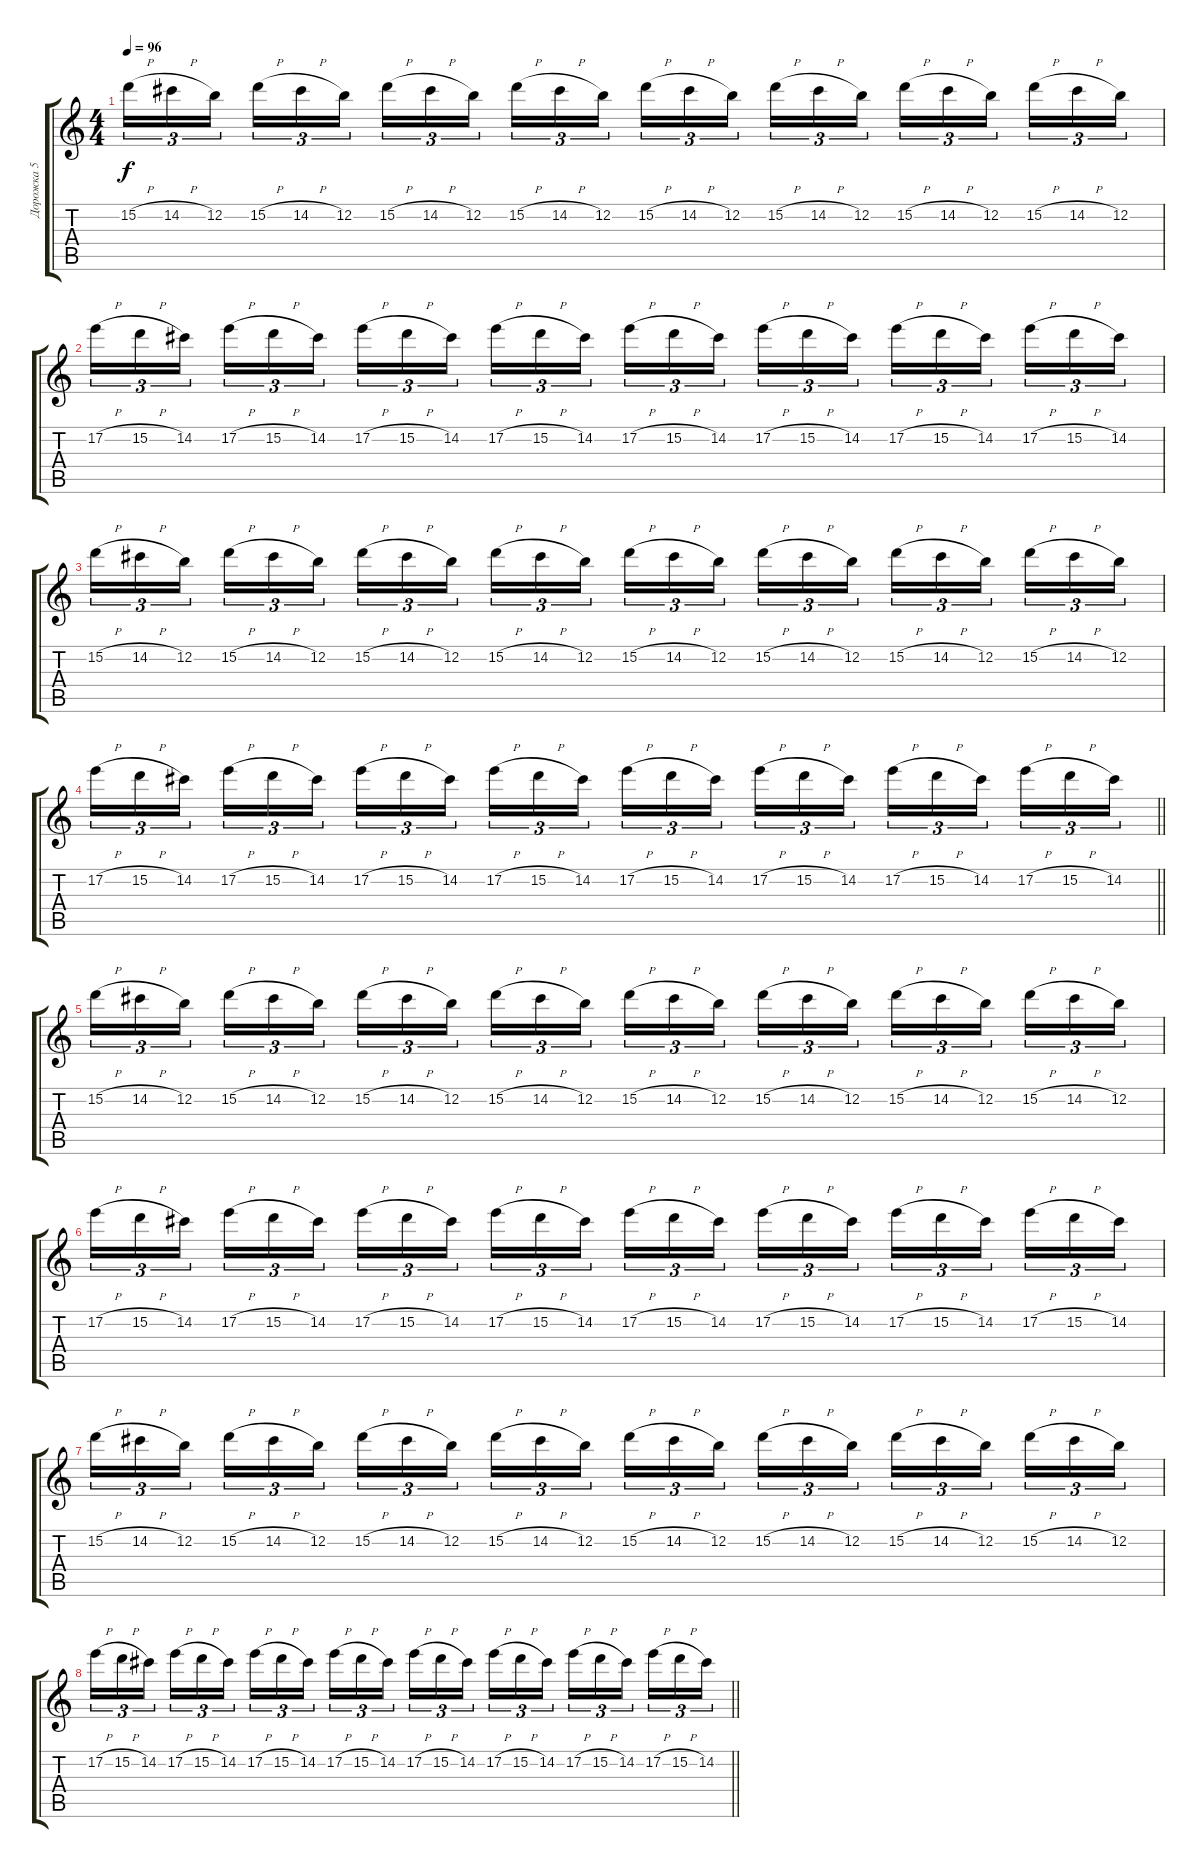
\track ("Дорожка 5" "Дорожка 5") {instrument distortionguitar}
\staff {score tabs}
\tuning (E4 B3 G3 D3 A2 E2) {hide}
\ts (4 4)
\tempo 96
\clef g2
\ks c
15.2{h}.16{tu (3 2) dy f} 14.2{h}.16{tu (3 2)} 12.2.16{tu (3 2) beam splitsecondary} 15.2{h}.16{tu (3 2)} 14.2{h}.16{tu (3 2)} 12.2.16{tu (3 2)} 15.2{h}.16{tu (3 2)} 14.2{h}.16{tu (3 2)} 12.2.16{tu (3 2) beam splitsecondary} 15.2{h}.16{tu (3 2)} 14.2{h}.16{tu (3 2)} 12.2.16{tu (3 2)} 15.2{h}.16{tu (3 2)} 14.2{h}.16{tu (3 2)} 12.2.16{tu (3 2) beam splitsecondary} 15.2{h}.16{tu (3 2)} 14.2{h}.16{tu (3 2)} 12.2.16{tu (3 2)} 15.2{h}.16{tu (3 2)} 14.2{h}.16{tu (3 2)} 12.2.16{tu (3 2) beam splitsecondary} 15.2{h}.16{tu (3 2)} 14.2{h}.16{tu (3 2)} 12.2.16{tu (3 2)} |
17.2{h}.16{tu (3 2)} 15.2{h}.16{tu (3 2)} 14.2.16{tu (3 2) beam splitsecondary} 17.2{h}.16{tu (3 2)} 15.2{h}.16{tu (3 2)} 14.2.16{tu (3 2)} 17.2{h}.16{tu (3 2)} 15.2{h}.16{tu (3 2)} 14.2.16{tu (3 2) beam splitsecondary} 17.2{h}.16{tu (3 2)} 15.2{h}.16{tu (3 2)} 14.2.16{tu (3 2)} 17.2{h}.16{tu (3 2)} 15.2{h}.16{tu (3 2)} 14.2.16{tu (3 2) beam splitsecondary} 17.2{h}.16{tu (3 2)} 15.2{h}.16{tu (3 2)} 14.2.16{tu (3 2)} 17.2{h}.16{tu (3 2)} 15.2{h}.16{tu (3 2)} 14.2.16{tu (3 2) beam splitsecondary} 17.2{h}.16{tu (3 2)} 15.2{h}.16{tu (3 2)} 14.2.16{tu (3 2)} |
15.2{h}.16{tu (3 2)} 14.2{h}.16{tu (3 2)} 12.2.16{tu (3 2) beam splitsecondary} 15.2{h}.16{tu (3 2)} 14.2{h}.16{tu (3 2)} 12.2.16{tu (3 2)} 15.2{h}.16{tu (3 2)} 14.2{h}.16{tu (3 2)} 12.2.16{tu (3 2) beam splitsecondary} 15.2{h}.16{tu (3 2)} 14.2{h}.16{tu (3 2)} 12.2.16{tu (3 2)} 15.2{h}.16{tu (3 2)} 14.2{h}.16{tu (3 2)} 12.2.16{tu (3 2) beam splitsecondary} 15.2{h}.16{tu (3 2)} 14.2{h}.16{tu (3 2)} 12.2.16{tu (3 2)} 15.2{h}.16{tu (3 2)} 14.2{h}.16{tu (3 2)} 12.2.16{tu (3 2) beam splitsecondary} 15.2{h}.16{tu (3 2)} 14.2{h}.16{tu (3 2)} 12.2.16{tu (3 2)} |
\barLineRight lightlight
17.2{h}.16{tu (3 2)} 15.2{h}.16{tu (3 2)} 14.2.16{tu (3 2) beam splitsecondary} 17.2{h}.16{tu (3 2)} 15.2{h}.16{tu (3 2)} 14.2.16{tu (3 2)} 17.2{h}.16{tu (3 2)} 15.2{h}.16{tu (3 2)} 14.2.16{tu (3 2) beam splitsecondary} 17.2{h}.16{tu (3 2)} 15.2{h}.16{tu (3 2)} 14.2.16{tu (3 2)} 17.2{h}.16{tu (3 2)} 15.2{h}.16{tu (3 2)} 14.2.16{tu (3 2) beam splitsecondary} 17.2{h}.16{tu (3 2)} 15.2{h}.16{tu (3 2)} 14.2.16{tu (3 2)} 17.2{h}.16{tu (3 2)} 15.2{h}.16{tu (3 2)} 14.2.16{tu (3 2) beam splitsecondary} 17.2{h}.16{tu (3 2)} 15.2{h}.16{tu (3 2)} 14.2.16{tu (3 2)} |
15.2{h}.16{tu (3 2)} 14.2{h}.16{tu (3 2)} 12.2.16{tu (3 2) beam splitsecondary} 15.2{h}.16{tu (3 2)} 14.2{h}.16{tu (3 2)} 12.2.16{tu (3 2)} 15.2{h}.16{tu (3 2)} 14.2{h}.16{tu (3 2)} 12.2.16{tu (3 2) beam splitsecondary} 15.2{h}.16{tu (3 2)} 14.2{h}.16{tu (3 2)} 12.2.16{tu (3 2)} 15.2{h}.16{tu (3 2)} 14.2{h}.16{tu (3 2)} 12.2.16{tu (3 2) beam splitsecondary} 15.2{h}.16{tu (3 2)} 14.2{h}.16{tu (3 2)} 12.2.16{tu (3 2)} 15.2{h}.16{tu (3 2)} 14.2{h}.16{tu (3 2)} 12.2.16{tu (3 2) beam splitsecondary} 15.2{h}.16{tu (3 2)} 14.2{h}.16{tu (3 2)} 12.2.16{tu (3 2)} |
17.2{h}.16{tu (3 2)} 15.2{h}.16{tu (3 2)} 14.2.16{tu (3 2) beam splitsecondary} 17.2{h}.16{tu (3 2)} 15.2{h}.16{tu (3 2)} 14.2.16{tu (3 2)} 17.2{h}.16{tu (3 2)} 15.2{h}.16{tu (3 2)} 14.2.16{tu (3 2) beam splitsecondary} 17.2{h}.16{tu (3 2)} 15.2{h}.16{tu (3 2)} 14.2.16{tu (3 2)} 17.2{h}.16{tu (3 2)} 15.2{h}.16{tu (3 2)} 14.2.16{tu (3 2) beam splitsecondary} 17.2{h}.16{tu (3 2)} 15.2{h}.16{tu (3 2)} 14.2.16{tu (3 2)} 17.2{h}.16{tu (3 2)} 15.2{h}.16{tu (3 2)} 14.2.16{tu (3 2) beam splitsecondary} 17.2{h}.16{tu (3 2)} 15.2{h}.16{tu (3 2)} 14.2.16{tu (3 2)} |
15.2{h}.16{tu (3 2)} 14.2{h}.16{tu (3 2)} 12.2.16{tu (3 2) beam splitsecondary} 15.2{h}.16{tu (3 2)} 14.2{h}.16{tu (3 2)} 12.2.16{tu (3 2)} 15.2{h}.16{tu (3 2)} 14.2{h}.16{tu (3 2)} 12.2.16{tu (3 2) beam splitsecondary} 15.2{h}.16{tu (3 2)} 14.2{h}.16{tu (3 2)} 12.2.16{tu (3 2)} 15.2{h}.16{tu (3 2)} 14.2{h}.16{tu (3 2)} 12.2.16{tu (3 2) beam splitsecondary} 15.2{h}.16{tu (3 2)} 14.2{h}.16{tu (3 2)} 12.2.16{tu (3 2)} 15.2{h}.16{tu (3 2)} 14.2{h}.16{tu (3 2)} 12.2.16{tu (3 2) beam splitsecondary} 15.2{h}.16{tu (3 2)} 14.2{h}.16{tu (3 2)} 12.2.16{tu (3 2)} |
\barLineRight lightlight
17.2{h}.16{tu (3 2)} 15.2{h}.16{tu (3 2)} 14.2.16{tu (3 2) beam splitsecondary} 17.2{h}.16{tu (3 2)} 15.2{h}.16{tu (3 2)} 14.2.16{tu (3 2)} 17.2{h}.16{tu (3 2)} 15.2{h}.16{tu (3 2)} 14.2.16{tu (3 2) beam splitsecondary} 17.2{h}.16{tu (3 2)} 15.2{h}.16{tu (3 2)} 14.2.16{tu (3 2)} 17.2{h}.16{tu (3 2)} 15.2{h}.16{tu (3 2)} 14.2.16{tu (3 2) beam splitsecondary} 17.2{h}.16{tu (3 2)} 15.2{h}.16{tu (3 2)} 14.2.16{tu (3 2)} 17.2{h}.16{tu (3 2)} 15.2{h}.16{tu (3 2)} 14.2.16{tu (3 2) beam splitsecondary} 17.2{h}.16{tu (3 2)} 15.2{h}.16{tu (3 2)} 14.2.16{tu (3 2)}
